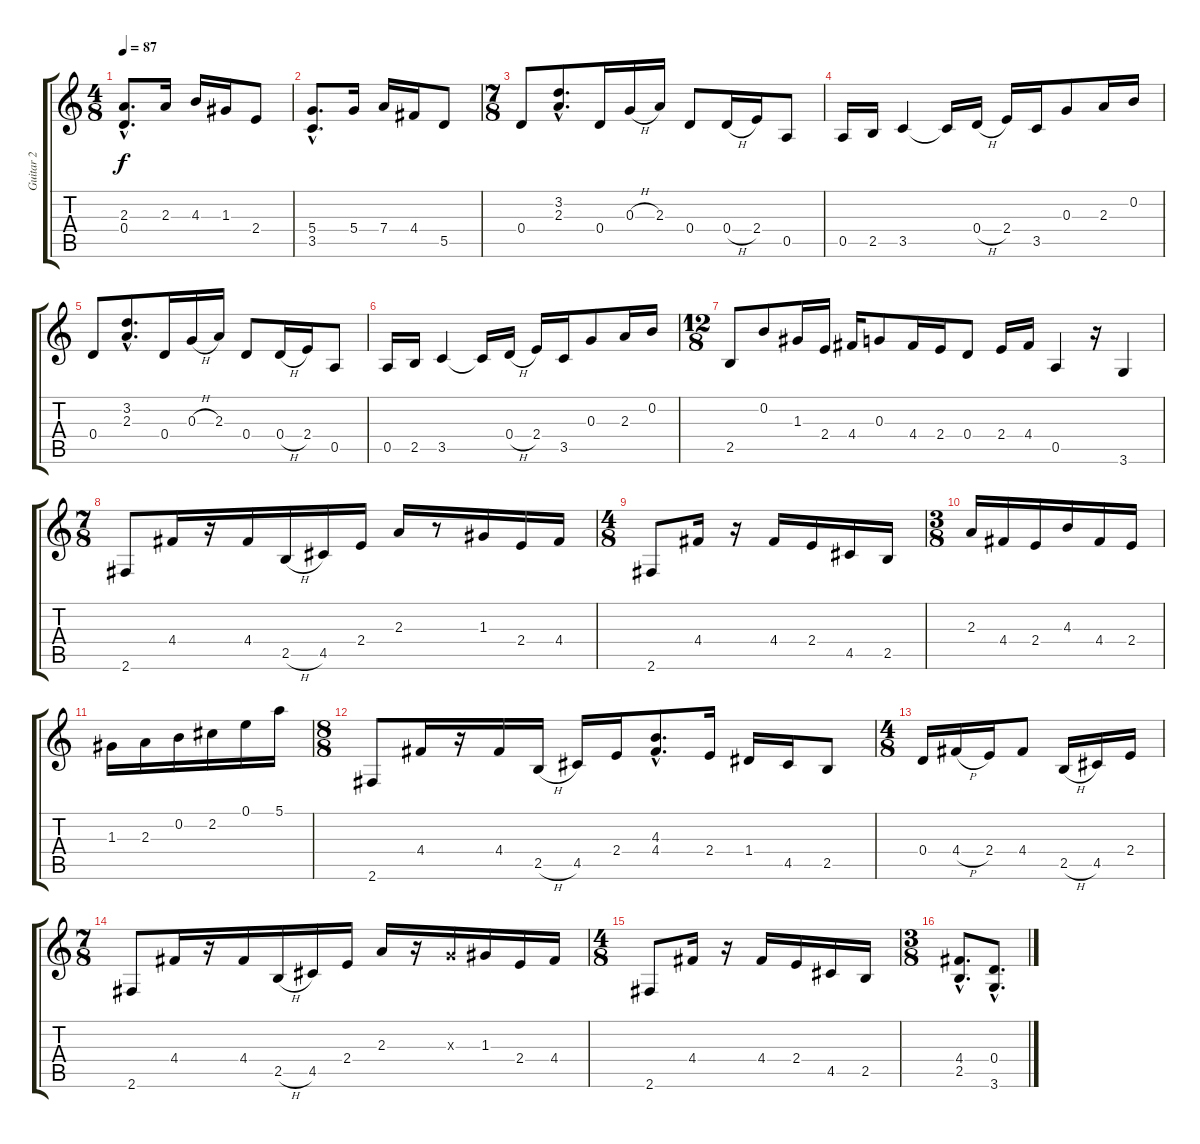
\track ("Guitar 2" "Guitar 2") {instrument acousticguitarsteel}
\staff {score tabs}
\tuning (E4 B3 G3 D3 A2 E2) {hide}
\ts (4 8)
\tempo 87
\clef g2
\ks c
(2.3{hac} 0.4{hac}).8{d dy f} 2.3.16 4.3.16 1.3.16 2.4.8 |
(5.4{hac} 3.5{hac}).8{d} 5.4.16 7.4.16 4.4.16 5.5.8 |
\ts (7 8)
0.4.8{instrument acousticguitarsteel} (3.2{hac} 2.3{hac}).8{d} 0.4.16 0.3{h}.16 2.3.16 0.4.8 0.4{h}.16 2.4.16 0.5.8 |
0.5.16 2.5.16 3.5.4 3.5{t}.16 0.4{h}.16 2.4.16 3.5.16 0.3.8 2.3.16 0.2.16 |
0.4.8 (3.2{hac} 2.3{hac}).8{d} 0.4.16 0.3{h}.16 2.3.16 0.4.8 0.4{h}.16 2.4.16 0.5.8 |
0.5.16 2.5.16 3.5.4 3.5{t}.16 0.4{h}.16 2.4.16 3.5.16 0.3.8 2.3.16 0.2.16 |
\ts (12 8)
2.5.8 0.2.8 1.3.16 2.4.16 4.4.16 0.3.8 4.4.16 2.4.16 0.4.8 2.4.16 4.4.16 0.5.4 r.16 3.6.4 |
\ts (7 8)
2.6.8 4.4.16 r.16 4.4.16 2.5{h}.16 4.5.16 2.4.16 2.3.16 r.8 1.3.16 2.4.16 4.4.16 |
\ts (4 8)
2.6.8 4.4.16 r.16 4.4.16 2.4.16 4.5.16 2.5.16 |
\ts (3 8)
2.3.16 4.4.16 2.4.16 4.3.16 4.4.16 2.4.16 |
1.3.16 2.3.16 0.2.16 2.2.16 0.1.16 5.1.16 |
\ts (8 8)
2.6.8 4.4.16 r.16 4.4.16 2.5{h}.16 4.5.16 2.4.16 (4.3{hac} 4.4{hac}).8{d} 2.4.16 1.4.16 4.5.16 2.5.8 |
\ts (4 8)
0.4.16 4.4{h}.16 2.4.16 4.4.8 2.5{h}.16{instrument overdrivenguitar} 4.5.16 2.4.16 |
\ts (7 8)
2.6.8 4.4.16 r.16 4.4.16 2.5{h}.16 4.5.16 2.4.16 2.3.16 r.16 0.3{x}.16 1.3.16 2.4.16 4.4.16 |
\ts (4 8)
2.6.8 4.4.16 r.16 4.4.16 2.4.16 4.5.16 2.5.16 |
\ts (3 8)
(4.4{hac} 2.5{hac}).8{d} (0.4{hac} 3.6{hac}).8{d}
